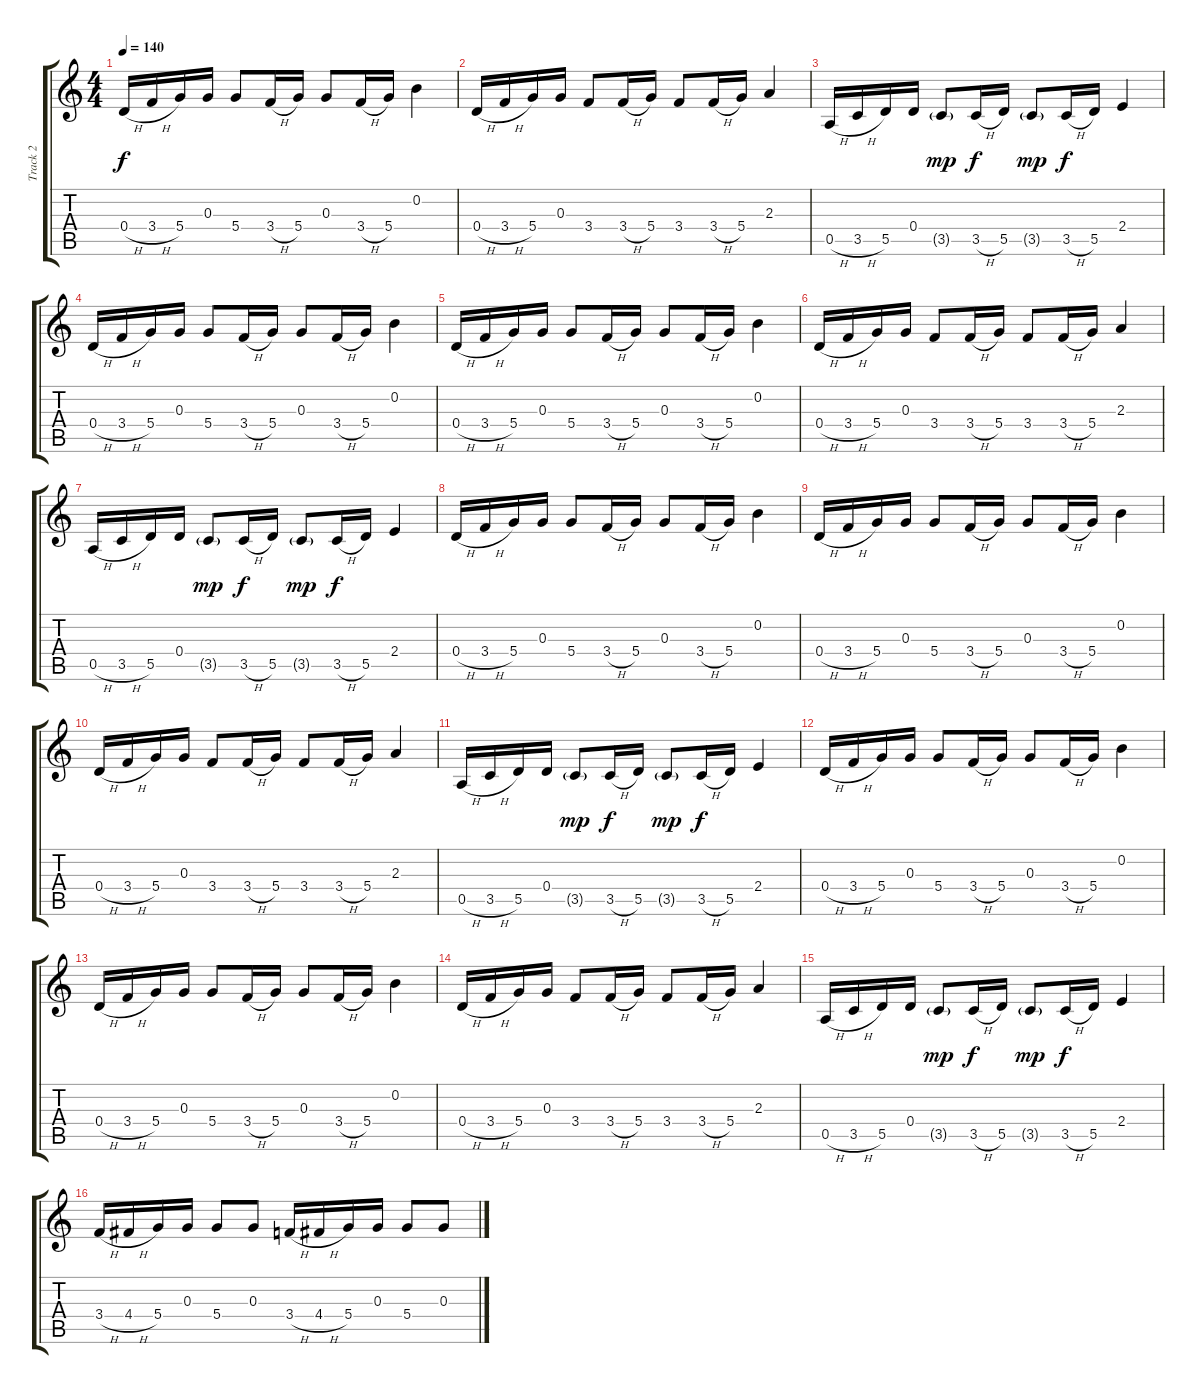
\track ("Track 2" "Track 2") {instrument acousticguitarsteel}
\staff {score tabs}
\tuning (E4 B3 G3 D3 A2 D2) {hide}
\ts (4 4)
\tempo 140
\clef g2
\ks c
0.4{h}.16{dy f} 3.4{h}.16 5.4.16 0.3.16 5.4.8 3.4{h}.16 5.4.16 0.3.8 3.4{h}.16 5.4.16 0.2.4 |
0.4{h}.16 3.4{h}.16 5.4.16 0.3.16 3.4.8 3.4{h}.16 5.4.16 3.4.8 3.4{h}.16 5.4.16 2.3.4 |
0.5{h}.16 3.5{h}.16 5.5.16 0.4.16 3.5{g}.8{dy mp} 3.5{h}.16{dy f} 5.5.16 3.5{g}.8{dy mp} 3.5{h}.16{dy f} 5.5.16 2.4.4 |
0.4{h}.16 3.4{h}.16 5.4.16 0.3.16 5.4.8 3.4{h}.16 5.4.16 0.3.8 3.4{h}.16 5.4.16 0.2.4 |
0.4{h}.16 3.4{h}.16 5.4.16 0.3.16 5.4.8 3.4{h}.16 5.4.16 0.3.8 3.4{h}.16 5.4.16 0.2.4 |
0.4{h}.16 3.4{h}.16 5.4.16 0.3.16 3.4.8 3.4{h}.16 5.4.16 3.4.8 3.4{h}.16 5.4.16 2.3.4 |
0.5{h}.16 3.5{h}.16 5.5.16 0.4.16 3.5{g}.8{dy mp} 3.5{h}.16{dy f} 5.5.16 3.5{g}.8{dy mp} 3.5{h}.16{dy f} 5.5.16 2.4.4 |
0.4{h}.16 3.4{h}.16 5.4.16 0.3.16 5.4.8 3.4{h}.16 5.4.16 0.3.8 3.4{h}.16 5.4.16 0.2.4 |
0.4{h}.16 3.4{h}.16 5.4.16 0.3.16 5.4.8 3.4{h}.16 5.4.16 0.3.8 3.4{h}.16 5.4.16 0.2.4 |
0.4{h}.16 3.4{h}.16 5.4.16 0.3.16 3.4.8 3.4{h}.16 5.4.16 3.4.8 3.4{h}.16 5.4.16 2.3.4 |
0.5{h}.16 3.5{h}.16 5.5.16 0.4.16 3.5{g}.8{dy mp} 3.5{h}.16{dy f} 5.5.16 3.5{g}.8{dy mp} 3.5{h}.16{dy f} 5.5.16 2.4.4 |
0.4{h}.16 3.4{h}.16 5.4.16 0.3.16 5.4.8 3.4{h}.16 5.4.16 0.3.8 3.4{h}.16 5.4.16 0.2.4 |
0.4{h}.16 3.4{h}.16 5.4.16 0.3.16 5.4.8 3.4{h}.16 5.4.16 0.3.8 3.4{h}.16 5.4.16 0.2.4 |
0.4{h}.16 3.4{h}.16 5.4.16 0.3.16 3.4.8 3.4{h}.16 5.4.16 3.4.8 3.4{h}.16 5.4.16 2.3.4 |
0.5{h}.16 3.5{h}.16 5.5.16 0.4.16 3.5{g}.8{dy mp} 3.5{h}.16{dy f} 5.5.16 3.5{g}.8{dy mp} 3.5{h}.16{dy f} 5.5.16 2.4.4 |
3.4{h}.16 4.4{h}.16 5.4.16 0.3.16 5.4.8 0.3.8 3.4{h}.16 4.4{h}.16 5.4.16 0.3.16 5.4.8 0.3.8
